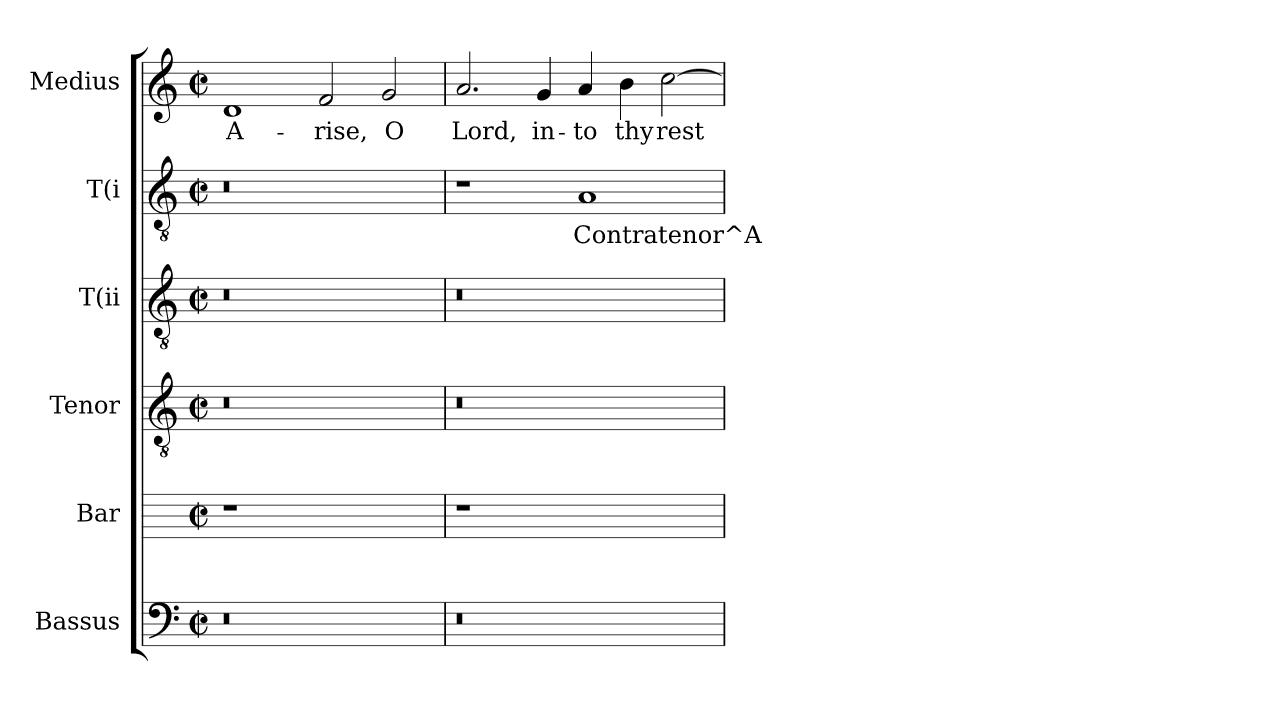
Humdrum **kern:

**kern	**kern	**kern	**kern	**kern	**text	**kern	**text
*part6	*part5	*part4	*part3	*part2	*part2	*part1	*part1
*staff6	*staff5	*staff4	*staff3	*staff2	*staff2	*staff1	*staff1
*I"Bassus	*I"Bar	*I"Tenor	*I"T(ii	*I"T(i	*	*I"Medius	*
*I'B	*I'Bar	*	*I'T(ii	*I'T(i	*	*I'M	*
!!LO:PB:g=z
*stria5	*stria5	*stria5	*stria5	*stria5	*	*stria5	*
*clefF4	*	*clefGv2	*clefGv2	*clefGv2	*	*clefG2	*
*k[]	*k[]	*k[]	*k[]	*k[]	*	*k[]	*
*C:	*C:	*C:	*C:	*C:	*	*C:	*
*M2/2	*M2/2	*M2/2	*M2/2	*M2/2	*	*M2/2	*
*met(c|)	*met(c|)	*met(c|)	*met(c|)	*met(c|)	*	*met(c|)	*
=1	=1	=1	=1	=1	=1	=1	=1
!	!	!	!	!	!	!	!LO:LY:b:cj
0r	1r	0r	0r	0r	.	1d	A-
!	!	!	!	!	!	!	!LO:LY:b:cj
.	1ryy	.	.	.	.	2f/	-rise,
!	!	!	!	!	!	!	!LO:LY:b:cj
.	.	.	.	.	.	2g/	O
=2	=2	=2	=2	=2	=2	=2	=2
!	!	!	!	!	!	!	!LO:LY:b:cj
0r	1r	0r	0r	1r	.	2.a/	Lord,
!	!	!	!	!	!	!	!LO:LY:b:cj
.	.	.	.	.	.	4g/	in-
!	!	!	!	!	!LO:LY:b:rj	!	!LO:LY:b:cj
.	1ryy	.	.	1A	Contratenor^A-	4a/	-to
!	!	!	!	!	!	!	!LO:LY:b:cj
.	.	.	.	.	.	4b\	thy
!	!	!	!	!	!	!	!LO:LY:b:cj
.	.	.	.	.	.	[>2cc\	rest-
=	=	=	=	=	=	=	=
*-	*-	*-	*-	*-	*-	*-	*-
